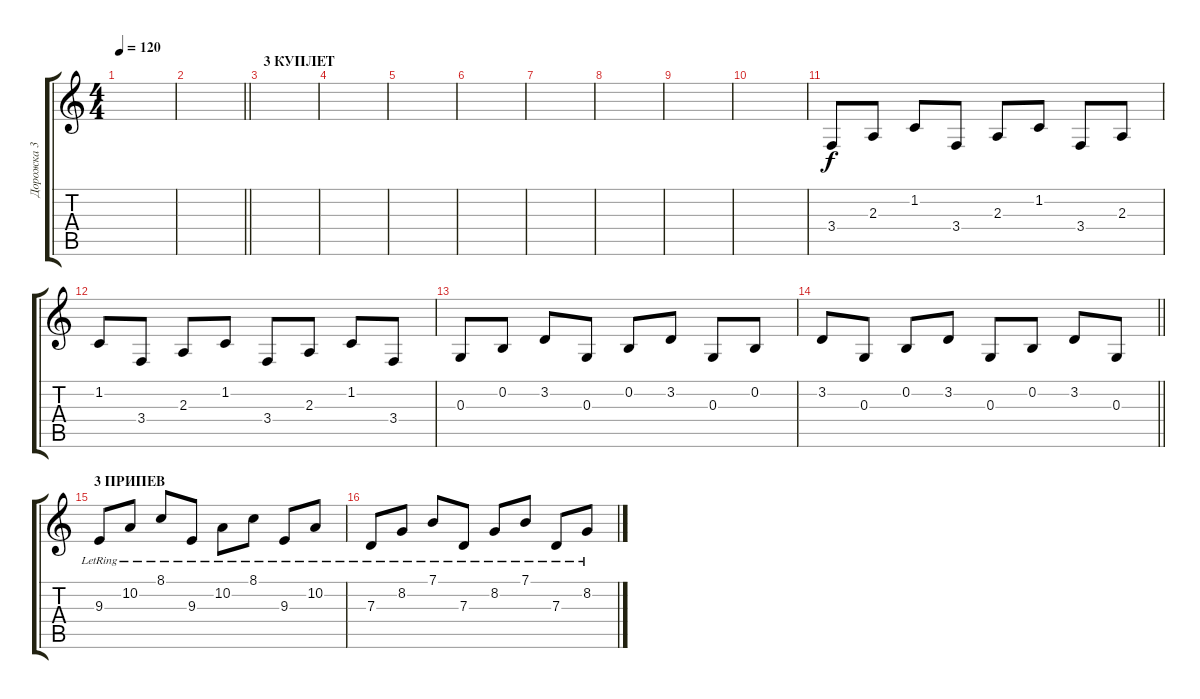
\track ("Дорожка 3" "Дорожка 3") {instrument pad1newage}
\staff {score tabs}
\tuning (E4 B3 G3 D3 A2 E2) {hide}
\ts (4 4)
\tempo 120
\clef g2
\ks c
|
\barLineRight lightlight
|
\section ("" "3 КУПЛЕТ")
|
|
|
|
|
|
|
|
3.4.8{volume 16} 2.3.8 1.2.8 3.4.8 2.3.8 1.2.8 3.4.8 2.3.8 |
1.2.8 3.4.8 2.3.8 1.2.8 3.4.8 2.3.8 1.2.8 3.4.8 |
0.3.8 0.2.8 3.2.8 0.3.8 0.2.8 3.2.8 0.3.8 0.2.8 |
\barLineRight lightlight
3.2.8 0.3.8 0.2.8 3.2.8 0.3.8 0.2.8 3.2.8 0.3.8 |
\section ("" "3 ПРИПЕВ")
9.3{lr}.8{volume 16} 10.2{lr}.8 8.1{lr}.8 9.3{lr}.8 10.2{lr}.8 8.1{lr}.8 9.3{lr}.8 10.2{lr}.8 |
7.3{lr}.8 8.2{lr}.8 7.1{lr}.8 7.3{lr}.8 8.2{lr}.8 7.1{lr}.8 7.3{lr}.8 8.2{lr}.8
